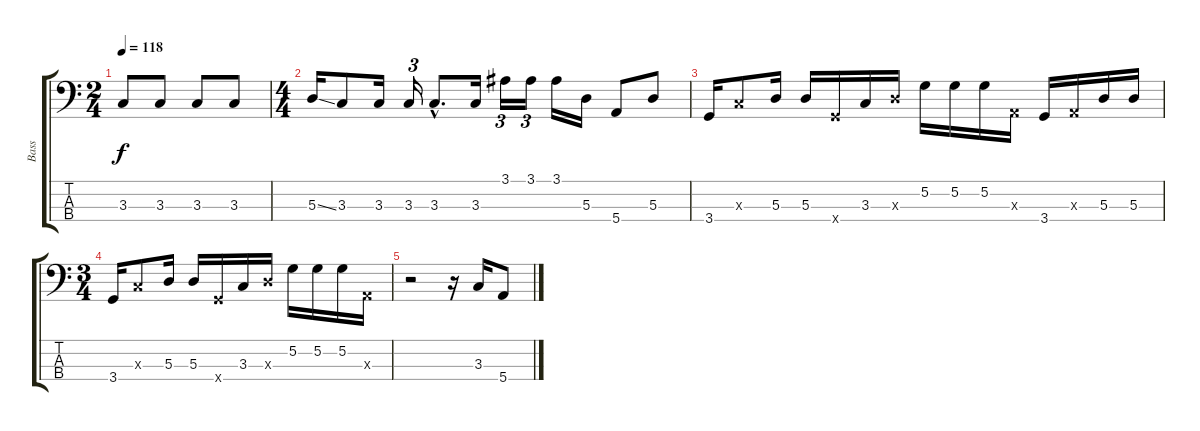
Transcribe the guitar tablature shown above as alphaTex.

\track ("Bass" "Bass") {instrument electricbassfinger}
\staff {score tabs}
\tuning (G2 D2 A1 E1) {hide}
\ts (2 4)
\tempo 118
\clef f4
\ks c
3.3.8{dy f} 3.3.8 3.3.8 3.3.8 |
\ts (4 4)
5.3{ss}.16 3.3.8 3.3.16 3.3.16{tu (3 2)} 3.3{hac}.8{d} 3.3.16 3.1.16{tu (3 2)} 3.1.16{tu (3 2)} 3.1.16 5.3.16 5.4.8 5.3.8 |
3.4.16 3.3{x}.8 5.3.16 5.3.16 3.4{x}.16 3.3.16 5.3{x}.16 5.2.16 5.2.16 5.2.16 0.3{x}.16 3.4.16 0.3{x}.16 5.3.16 5.3.16 |
\ts (3 4)
3.4.16 3.3{x}.8 5.3.16 5.3.16 3.4{x}.16 3.3.16 5.3{x}.16 5.2.16 5.2.16 5.2.16 0.3{x}.16 |
r.2 r.16 3.3.16 5.4.8
